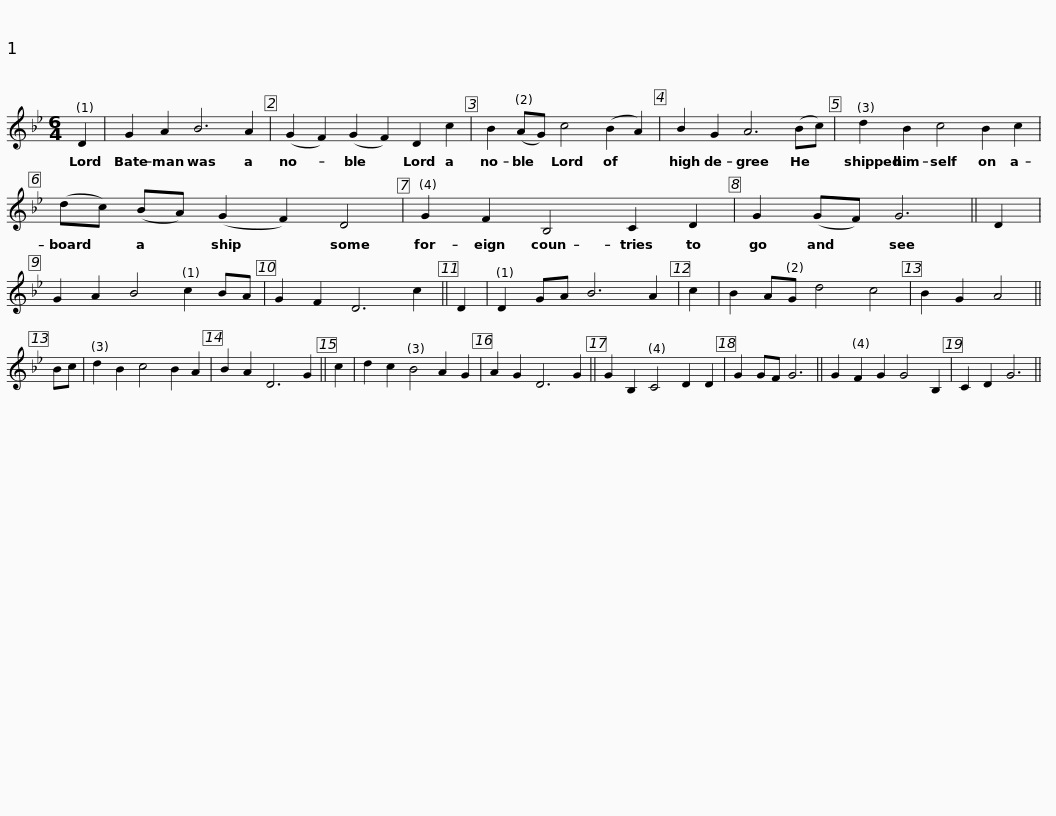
X:1
L:1/8
M:6/4
I:linebreak $
K:Gmin
V:1 treble
V:1
 D2 | G2 A2 B6 A2 | (G2 F2) (G2 F2) D2 c2 | B2 (AG) c4 (B2 A2) | B2 G2 A6 (Bc) |$ %5
 d2 B2 c4 B2 c2 | (dc) (BA) (G2 F2) D4 | G2 F2 B,4 C2 D2 | G2 (GF) G6 || D2 |$ %10
 G2 A2 B4 c2 BA | G2 F2 D6 c2 || D2 | D2 GA B6 A2 | c2 | %15
 B2 AG d4 c4 | B2 G2 A4 || Bc | d2 B2 c4 B2 A2 |$ B2 A2 D6 G2 || %20
 c2 | d2 c2 B4 A2 G2 | A2 G2 D6 G2 || G2 B,2 C4 D2 D2 | G2 GF G6 || %25
 G2 F2 G2 G4 B,2 | C2 D2 G6 || %27
